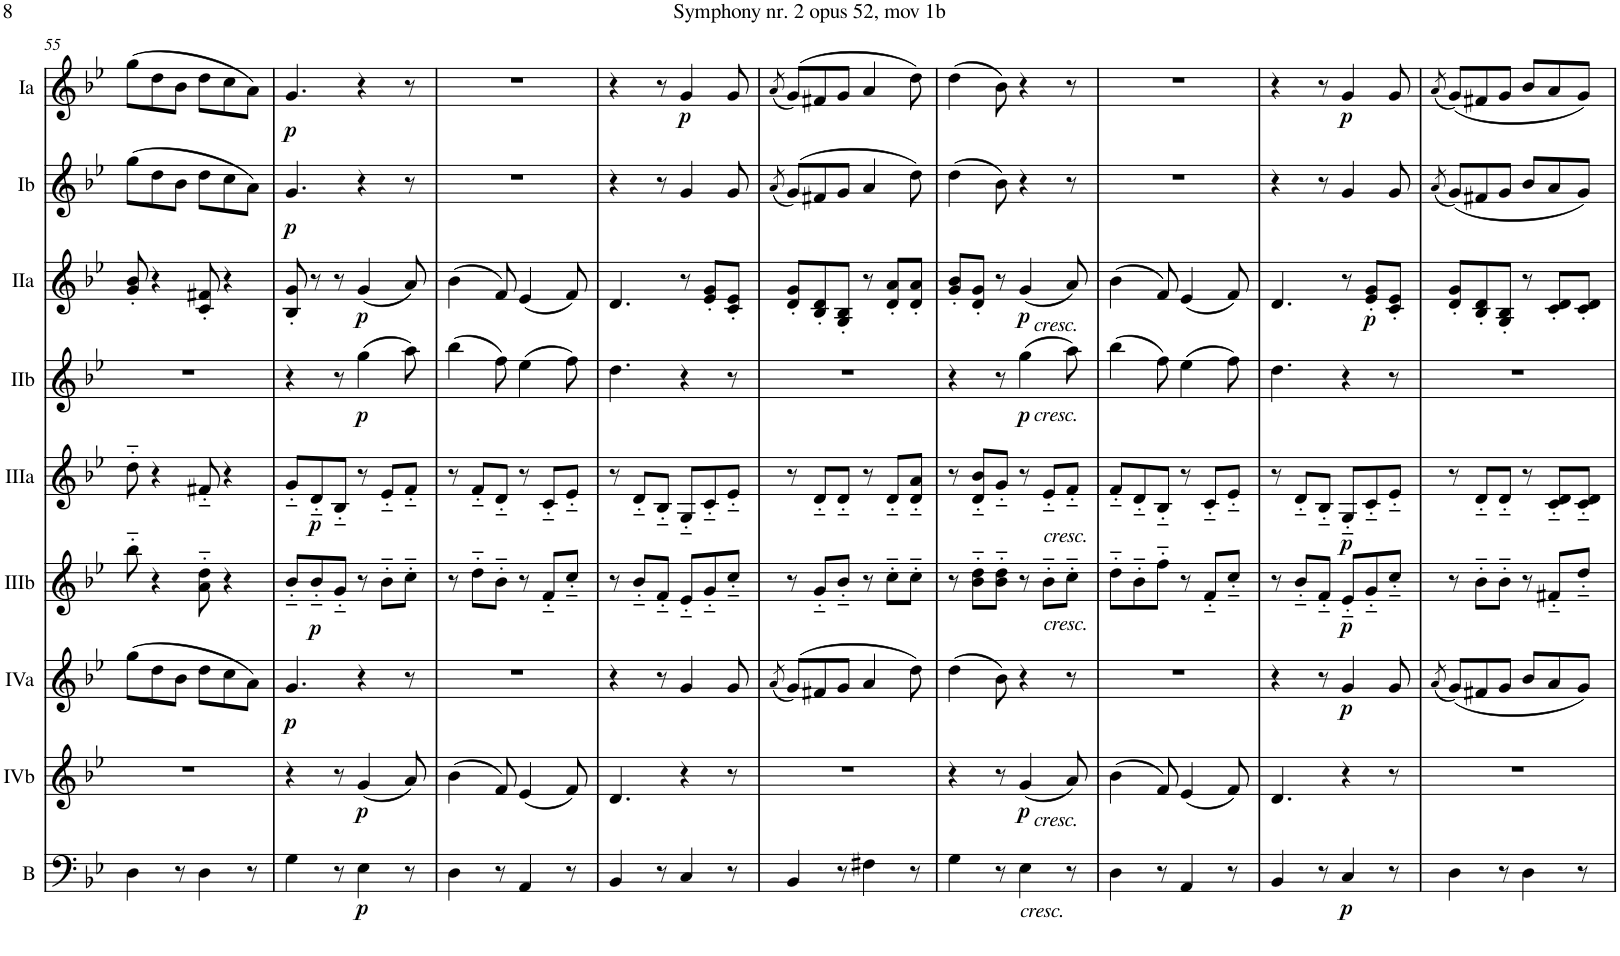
**kern	**dynam	**kern	**dynam	**kern	**dynam	**kern	**dynam	**kern	**dynam	**kern	**dynam	**kern	**dynam	**kern	**dynam	**kern	**dynam
*part9	*part9	*part8	*part8	*part7	*part7	*part6	*part6	*part5	*part5	*part4	*part4	*part3	*part3	*part2	*part2	*part1	*part1
*staff9	*staff9	*staff8	*staff8	*staff7	*staff7	*staff6	*staff6	*staff5	*staff5	*staff4	*staff4	*staff3	*staff3	*staff2	*staff2	*staff1	*staff1
*I"Bass	*	*I"Acc. 4b	*	*I"Acc. 4a	*	*I"Acc. 3b	*	*I"Acc. 3a	*	*I"Acc. 2b	*	*I"Acc. 2a	*	*I"Acc. 1b	*	*I"Acc. 1a	*
*I'B	*	*	*	*	*	*	*	*	*	*	*	*	*	*	*	*	*
!!LO:PB:g=z
*clefF4	*	*clefG2	*	*clefG2	*	*clefG2	*	*clefG2	*	*clefG2	*	*clefG2	*	*clefG2	*	*clefG2	*
*Trd7c12	*	*Trd7c12	*	*Trd7c12	*	*Trd7c12	*	*	*	*	*	*	*	*	*	*	*
*k[b-e-]	*	*k[b-e-]	*	*k[b-e-]	*	*k[b-e-]	*	*k[b-e-]	*	*k[b-e-]	*	*k[b-e-]	*	*k[b-e-]	*	*k[b-e-]	*
*M6/8	*	*M6/8	*	*M6/8	*	*M6/8	*	*M6/8	*	*M6/8	*	*M6/8	*	*M6/8	*	*M6/8	*
=55	=55	=55	=55	=55	=55	=55	=55	=55	=55	=55	=55	=55	=55	=55	=55	=55	=55
4D\	.	2.r	.	(8gg\L	.	8bb-'~\	.	8dd'~\	.	2.r	.	8g/' 8b-/'	.	(8gg\L	.	(8gg\L	.
.	.	.	.	8dd\	.	4r	.	4r	.	.	.	4r	.	8dd\	.	8dd\	.
8r	.	.	.	8b-\J	.	.	.	.	.	.	.	.	.	8b-\J	.	8b-\J	.
4D\	.	.	.	8dd\L	.	8a\'~ 8dd\'~	.	8f#X'~/	.	.	.	8c/' 8f#X/'	.	8dd\L	.	8dd\L	.
.	.	.	.	8cc\	.	4r	.	4r	.	.	.	4r	.	8cc\	.	8cc\	.
8r	.	.	.	8a\J)	.	.	.	.	.	.	.	.	.	8a\J)	.	8a\J)	.
=56	=56	=56	=56	=56	=56	=56	=56	=56	=56	=56	=56	=56	=56	=56	=56	=56	=56
!	!	!	!	!	!LO:DY:b	!	!	!	!	!	!	!	!	!	!LO:DY:b	!	!LO:DY:b
4G\	.	4r	.	4.g/	p	8b-'~/L	.	8g'~/L	.	4r	.	8B-/' 8g/'	.	4.g/	p	4.g/	p
!	!	!	!	!	!	!	!LO:DY:b	!	!LO:DY:b	!	!	!	!	!	!	!	!
.	.	.	.	.	.	8b-'~/	p	8d'~/	p	.	.	8r	.	.	.	.	.
8r	.	8r	.	.	.	8g'~/J	.	8B-'~/J	.	8r	.	8r	.	.	.	.	.
!	!LO:DY:b	!	!LO:DY:b	!	!	!	!	!	!	!	!LO:DY:b	!	!LO:DY:b	!	!	!	!
4E-\	p	(4g/	p	4r	.	8r	.	8r	.	(4gg\	p	(4g/	p	4r	.	4r	.
.	.	.	.	.	.	8b-'~\L	.	8e-'~/L	.	.	.	.	.	.	.	.	.
8r	.	8a/)	.	8r	.	8cc'~\J	.	8f'~/J	.	8aa\)	.	8a/)	.	8r	.	8r	.
=57	=57	=57	=57	=57	=57	=57	=57	=57	=57	=57	=57	=57	=57	=57	=57	=57	=57
4D\	.	(4b-\	.	2.r	.	8r	.	8r	.	(4bb-\	.	(4b-\	.	2.r	.	2.r	.
.	.	.	.	.	.	8dd'~\L	.	8f'~/L	.	.	.	.	.	.	.	.	.
8r	.	8f/)	.	.	.	8b-'~\J	.	8d'~/J	.	8ff\)	.	8f/)	.	.	.	.	.
4AA/	.	(4e-/	.	.	.	8r	.	8r	.	(4ee-\	.	(4e-/	.	.	.	.	.
.	.	.	.	.	.	8f'~/L	.	8c'~/L	.	.	.	.	.	.	.	.	.
8r	.	8f/)	.	.	.	8cc'~/J	.	8e-'~/J	.	8ff\)	.	8f/)	.	.	.	.	.
=58	=58	=58	=58	=58	=58	=58	=58	=58	=58	=58	=58	=58	=58	=58	=58	=58	=58
4BB-/	.	4.d/	.	4r	.	8r	.	8r	.	4.dd\	.	4.d/	.	4r	.	4r	.
.	.	.	.	.	.	8b-'~/L	.	8d'~/L	.	.	.	.	.	.	.	.	.
8r	.	.	.	8r	.	8f'~/J	.	8B-'~/J	.	.	.	.	.	8r	.	8r	.
!	!	!	!	!	!	!	!	!	!	!	!	!	!	!	!	!	!LO:DY:b
4C/	.	4r	.	4g/	.	8e-'~/L	.	8G'~/L	.	4r	.	8r	.	4g/	.	4g/	p
.	.	.	.	.	.	8g'~/	.	8c'~/	.	.	.	8e-/' 8g/'L	.	.	.	.	.
8r	.	8r	.	8g/	.	8cc'~/J	.	8e-'~/J	.	8r	.	8c/' 8e-/'J	.	8g/	.	8g/	.
=59	=59	=59	=59	=59	=59	=59	=59	=59	=59	=59	=59	=59	=59	=59	=59	=59	=59
.	.	.	.	(8qa/	.	.	.	.	.	.	.	.	.	(8qa/	.	(8qa/	.
4BB-/	.	2.r	.	(8g/L)	.	8r	.	8r	.	2.r	.	8d/' 8g/'L	.	(8g/L)	.	(8g/L)	.
.	.	.	.	8f#X/	.	8g'~/L	.	8d'~/L	.	.	.	8B-/' 8d/'	.	8f#X/	.	8f#X/	.
8r	.	.	.	8g/J	.	8b-'~/J	.	8d'~/J	.	.	.	8G/' 8B-/'J	.	8g/J	.	8g/J	.
4F#X\	.	.	.	4a/	.	8r	.	8r	.	.	.	8r	.	4a/	.	4a/	.
.	.	.	.	.	.	8cc'~\L	.	8d'~/L	.	.	.	8d/' 8a/'L	.	.	.	.	.
8r	.	.	.	8dd\)	.	8cc'~\J	.	8d/'~ 8a/'~J	.	.	.	8d/' 8a/'J	.	8dd\)	.	8dd\)	.
=60	=60	=60	=60	=60	=60	=60	=60	=60	=60	=60	=60	=60	=60	=60	=60	=60	=60
4G\	.	4r	.	(4dd\	.	8r	.	8r	.	4r	.	8g/' 8b-/'L	.	(4dd\	.	(4dd\	.
.	.	.	.	.	.	8b-\'~ 8dd\'~L	.	8d/'~ 8b-/'~L	.	.	.	8d/' 8g/'J	.	.	.	.	.
8r	.	8r	.	8b-\)	.	8b-\'~ 8dd\'~J	.	8g'~/J	.	8r	.	8r	.	8b-\)	.	8b-\)	.
!	!	!	!	!	!	!	!	!	!	!	!	!LO:TX:b:i:t=cresc.	!	!	!	!	!
!	!	!	!	!	!	!	!	!	!	!LO:TX:b:i:t=cresc.	!	!	!	!	!	!	!
!	!	!LO:TX:b:i:t=cresc.	!	!	!	!	!	!	!	!	!	!	!	!	!	!	!
!LO:TX:b:i:t=cresc.	!	!	!	!	!	!	!	!	!	!	!	!	!	!	!	!	!
!	!	!	!LO:DY:b	!	!	!	!	!	!	!	!LO:DY:b	!	!LO:DY:b	!	!	!	!
4E-\	.	(4g/	p	4r	.	8r	.	8r	.	(4gg\	p	(4g/	p	4r	.	4r	.
!	!	!	!	!	!	!	!	!LO:TX:b:i:t=cresc.	!	!	!	!	!	!	!	!	!
!	!	!	!	!	!	!LO:TX:b:i:t=cresc.	!	!	!	!	!	!	!	!	!	!	!
.	.	.	.	.	.	8b-'~\L	.	8e-'~/L	.	.	.	.	.	.	.	.	.
8r	.	8a/)	.	8r	.	8cc'~\J	.	8f'~/J	.	8aa\)	.	8a/)	.	8r	.	8r	.
=61	=61	=61	=61	=61	=61	=61	=61	=61	=61	=61	=61	=61	=61	=61	=61	=61	=61
4D\	.	(4b-\	.	2.r	.	8dd'~\L	.	8f'~/L	.	(4bb-\	.	(4b-\	.	2.r	.	2.r	.
.	.	.	.	.	.	8b-'~\	.	8d'~/	.	.	.	.	.	.	.	.	.
8r	.	8f/)	.	.	.	8ff'~\J	.	8B-'~/J	.	8ff\)	.	8f/)	.	.	.	.	.
4AA/	.	(4e-/	.	.	.	8r	.	8r	.	(4ee-\	.	(4e-/	.	.	.	.	.
.	.	.	.	.	.	8f'~/L	.	8c'~/L	.	.	.	.	.	.	.	.	.
8r	.	8f/)	.	.	.	8cc'~/J	.	8e-'~/J	.	8ff\)	.	8f/)	.	.	.	.	.
=62	=62	=62	=62	=62	=62	=62	=62	=62	=62	=62	=62	=62	=62	=62	=62	=62	=62
4BB-/	.	4.d/	.	4r	.	8r	.	8r	.	4.dd\	.	4.d/	.	4r	.	4r	.
.	.	.	.	.	.	8b-'~/L	.	8d'~/L	.	.	.	.	.	.	.	.	.
8r	.	.	.	8r	.	8f'~/J	.	8B-'~/J	.	.	.	.	.	8r	.	8r	.
!	!LO:DY:b	!	!	!	!LO:DY:b	!	!LO:DY:b	!	!LO:DY:b	!	!	!	!	!	!	!	!LO:DY:b
4C/	p	4r	.	4g/	p	8e-'~/L	p	8G'~/L	p	4r	.	8r	.	4g/	.	4g/	p
!	!	!	!	!	!	!	!	!	!	!	!	!	!LO:DY:b	!	!	!	!
.	.	.	.	.	.	8g'~/	.	8c'~/	.	.	.	8e-/' 8g/'L	p	.	.	.	.
8r	.	8r	.	8g/	.	8cc'~/J	.	8e-'~/J	.	8r	.	8c/' 8e-/'J	.	8g/	.	8g/	.
=63	=63	=63	=63	=63	=63	=63	=63	=63	=63	=63	=63	=63	=63	=63	=63	=63	=63
.	.	.	.	(8qa/	.	.	.	.	.	.	.	.	.	(8qa/	.	(8qa/	.
4D\	.	2.r	.	(8g/L)	.	8r	.	8r	.	2.r	.	8d/' 8g/'L	.	(8g/L)	.	(8g/L)	.
.	.	.	.	8f#X/	.	8b-'~\L	.	8d'~/L	.	.	.	8B-/' 8d/'	.	8f#X/	.	8f#X/	.
8r	.	.	.	8g/J	.	8b-'~\J	.	8d'~/J	.	.	.	8G/' 8B-/'J	.	8g/J	.	8g/J	.
4D\	.	.	.	8b-/L	.	8r	.	8r	.	.	.	8r	.	8b-/L	.	8b-/L	.
.	.	.	.	8a/	.	8f#X'~/L	.	8c/'~ 8d/'~L	.	.	.	8c/' 8d/'L	.	8a/	.	8a/	.
8r	.	.	.	8g/J)	.	8dd'~/J	.	8c/'~ 8d/'~J	.	.	.	8c/' 8d/'J	.	8g/J)	.	8g/J)	.
=	=	=	=	=	=	=	=	=	=	=	=	=	=	=	=	=	=
*-	*-	*-	*-	*-	*-	*-	*-	*-	*-	*-	*-	*-	*-	*-	*-	*-	*-
